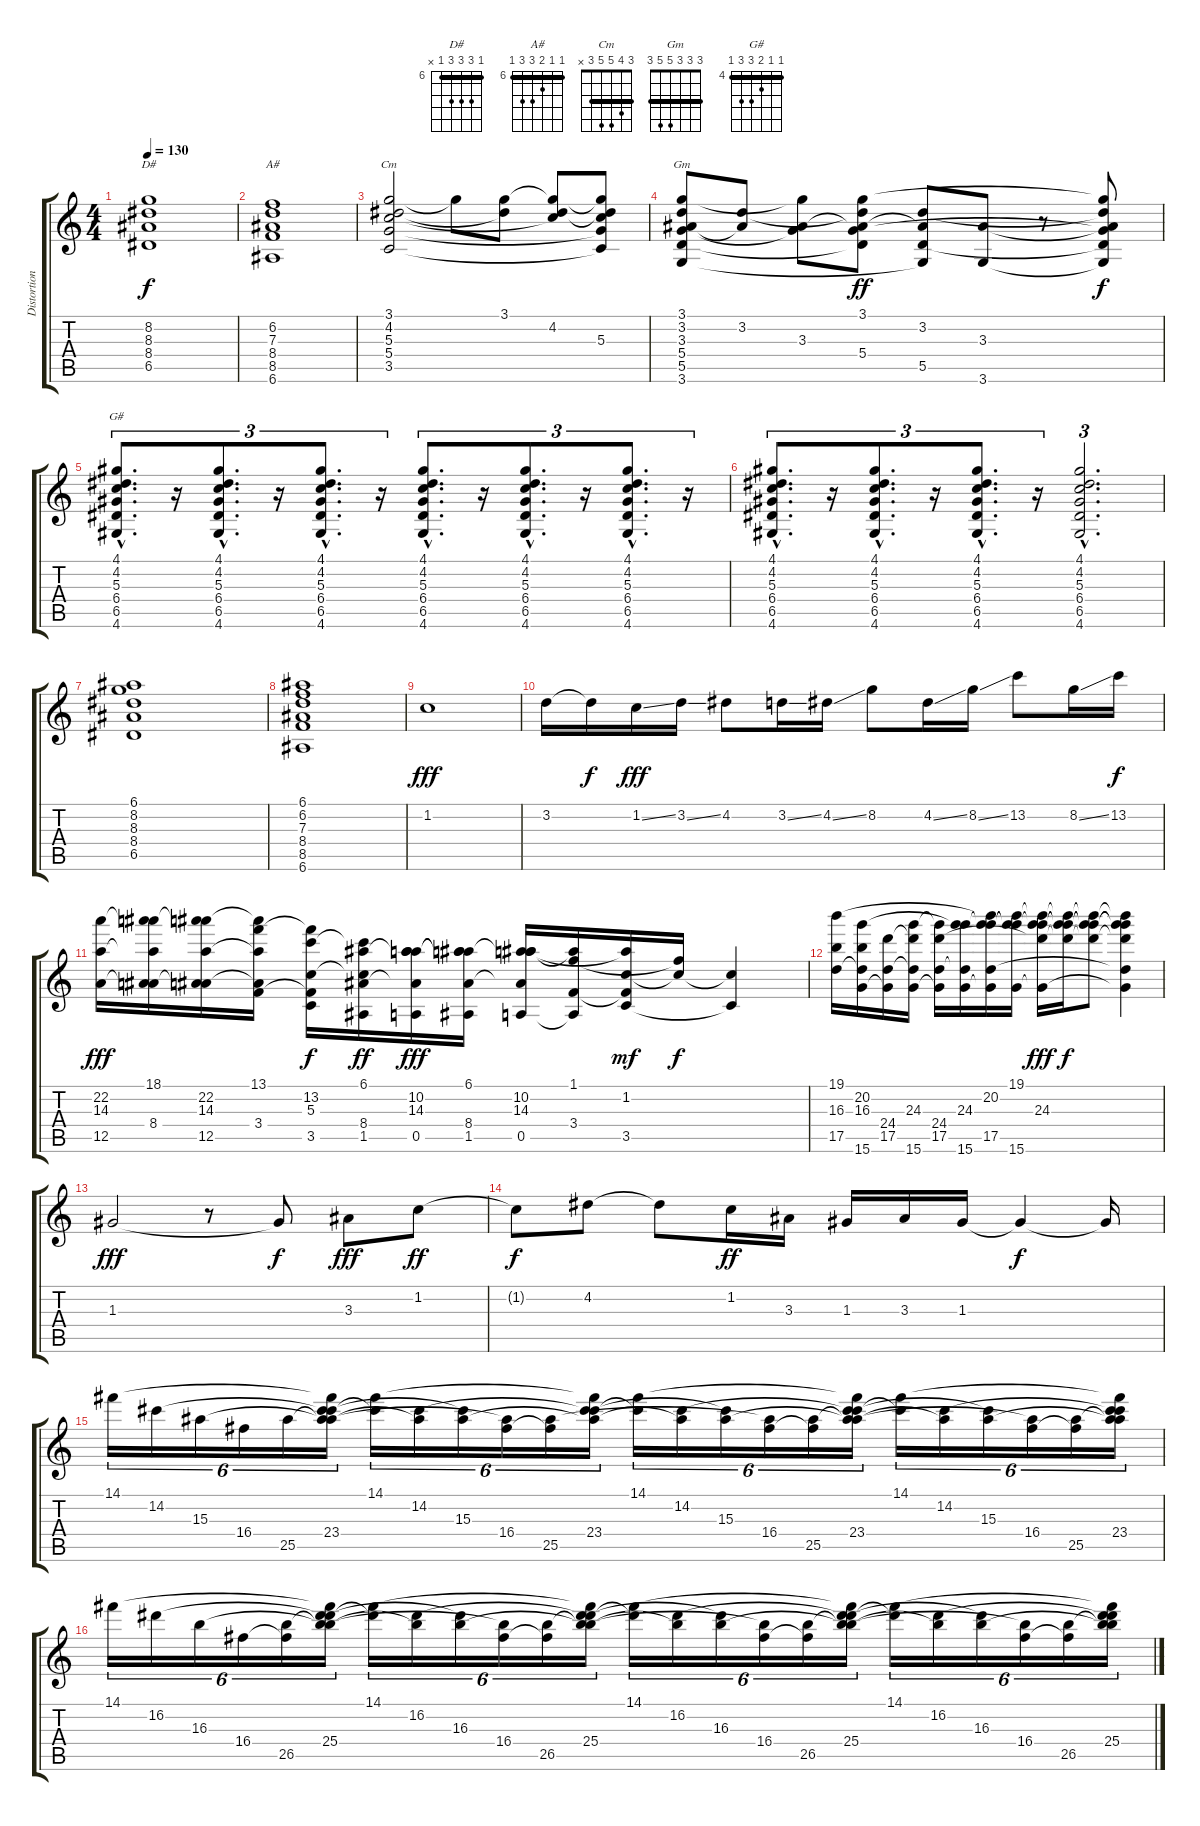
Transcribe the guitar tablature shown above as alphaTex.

\track ("Distortion Guitar" "Distortion") {instrument distortionguitar}
\staff {score tabs}
\tuning (E4 B3 G3 D3 A2 E2) {hide}
\chord ("D#" 6 8 8 8 6 x) {firstfret 6 barre 6}
\chord ("A#" 6 6 7 8 8 6) {firstfret 6 barre 6}
\chord ("Cm" 3 4 5 5 3 x) {barre 3}
\chord ("Gm" 3 3 3 5 5 3) {barre 3}
\chord ("G#" 4 4 5 6 6 4) {firstfret 4 barre 4}
\ts (4 4)
\tempo 130
\clef g2
\ks c
(8.2 8.3 8.4 6.5).1{ch "D#" dy f volume 11} |
(6.2 7.3 8.4 8.5 6.6).1{ch "A#"} |
(3.1 4.2 5.3 5.4 3.5).2{ch "Cm" volume 11} 3.1{t}.8 (3.1 4.2{t}).8 (3.1{t} 4.2 5.3{t}).8 (3.1{t} 4.2{t} 5.3 5.4{t} 3.5{t}).8 |
(3.1 3.2 3.3 5.4 5.5 3.6).8{ch "Gm"} (3.2 3.3{t}).8 (3.1{t} 3.3 5.4{t}).8 (3.1 3.2{t} 3.3{t} 5.4 5.5{t}).8{dy ff} (3.2 3.3{t} 5.5 3.6{t}).8 (3.3 3.6).8 r.8 (3.1{t} 3.2{t} 3.3{t} 5.4{t} 5.5{t} 3.6{t}).8{dy f} |
(4.1{hac} 4.2{hac} 5.3{hac} 6.4{hac} 6.5{hac} 4.6{hac}).8{d tu (3 2) ch "G#" volume 11} r.16{tu (3 2)} (4.1{hac} 4.2{hac} 5.3{hac} 6.4{hac} 6.5{hac} 4.6{hac}).8{d tu (3 2)} r.16{tu (3 2)} (4.1{hac} 4.2{hac} 5.3{hac} 6.4{hac} 6.5{hac} 4.6{hac}).8{d tu (3 2)} r.16{tu (3 2)} (4.1{hac} 4.2{hac} 5.3{hac} 6.4{hac} 6.5{hac} 4.6{hac}).8{d tu (3 2)} r.16{tu (3 2)} (4.1{hac} 4.2{hac} 5.3{hac} 6.4{hac} 6.5{hac} 4.6{hac}).8{d tu (3 2)} r.16{tu (3 2)} (4.1{hac} 4.2{hac} 5.3{hac} 6.4{hac} 6.5{hac} 4.6{hac}).8{d tu (3 2)} r.16{tu (3 2)} |
(4.1{hac} 4.2{hac} 5.3{hac} 6.4{hac} 6.5{hac} 4.6{hac}).8{d tu (3 2) volume 11} r.16{tu (3 2)} (4.1{hac} 4.2{hac} 5.3{hac} 6.4{hac} 6.5{hac} 4.6{hac}).8{d tu (3 2)} r.16{tu (3 2)} (4.1{hac} 4.2{hac} 5.3{hac} 6.4{hac} 6.5{hac} 4.6{hac}).8{d tu (3 2)} r.16{tu (3 2)} (4.1{hac} 4.2{hac} 5.3{hac} 6.4{hac} 6.5{hac} 4.6{hac}).2{d tu (3 2)} |
(6.1 8.2 8.3 8.4 6.5).1{volume 11} |
(6.1 6.2 7.3 8.4 8.5 6.6).1{volume 7} |
1.2.1{dy fff volume 16} |
3.2.16 3.2{t}.16{dy f} 1.2{ss}.16{dy fff} 3.2{ss}.16 4.2.8 3.2{ss}.16 4.2{ss}.16 8.2.8 4.2{ss}.16 8.2{ss}.16 13.2.8 8.2{ss}.16 13.2.16{dy f} |
(22.2 14.3 12.5).16{dy fff} (18.1 22.2{t} 14.3{t} 8.4 12.5{t}).16 (18.1{t} 22.2 14.3 8.4{t} 12.5).16 (13.1 22.2{t} 14.3{t} 3.4 12.5{t}).16 (13.1{t} 13.2 5.3 3.4{t} 3.5).16{dy f} (6.1 13.2{t} 5.3{t} 8.4 1.5).16{dy ff} (6.1{t} 10.2 14.3 8.4{t} 0.5).16{dy fff} (6.1 10.2{t} 14.3{t} 8.4 1.5).16 (6.1{t} 10.2 14.3 8.4{t} 0.5).16 (1.1 10.2{t} 3.4 0.5{t}).16 (1.2 14.3{t} 3.4{t} 3.5).16{dy mf} (1.1{t} 1.2{t}).16{dy f} (1.2{t} 3.5{t}).4 |
(19.1 16.3 17.5).16 (20.2 16.3 17.5{t} 15.6).16 (24.4 17.5 15.6{t}).16 (24.3 24.4{t} 17.5{t} 15.6).16 (24.3{t} 24.4 17.5 15.6{t}).16 (20.2{t} 24.3 17.5{t} 15.6).16 (19.1{t} 20.2 24.3{t} 17.5 15.6{t}).16 (19.1 20.2{t} 24.3{t} 15.6).16 (19.1{t} 20.2{t} 24.3 24.4{t} 15.6{t}).16{dy fff} (19.1{t} 20.2{t} 24.3{t} 24.4{t}).16{dy f} (19.1{t} 20.2{t} 24.3{t} 24.4{t}).8 (19.1{t} 20.2{t} 24.3{t} 24.4{t} 17.5{t} 15.6{t}).4 |
1.3.2{dy fff} r.8 1.3{t}.8{dy f} 3.3.8{dy fff} 1.2.8{dy ff} |
1.2{t}.8{dy f} 4.2.8 4.2{t}.8 1.2.16{dy ff} 3.3.16 1.3.16 3.3.16 1.3.16 1.3{t}.4{dy f} 1.3{t}.16 |
14.1.16{tu (6 4)} 14.2.16{tu (6 4)} 15.3.16{tu (6 4)} 16.4.16{tu (6 4)} 25.5.16{tu (6 4)} (14.1{t} 14.2{t} 15.3{t} 23.4 25.5{t}).16{tu (6 4)} (14.1 14.2{t}).16{tu (6 4)} (14.2 15.3{t}).16{tu (6 4)} (15.3 23.4{t}).16{tu (6 4)} (16.4 25.5{t}).16{tu (6 4)} (16.4{t} 25.5).16{tu (6 4)} (14.1{t} 14.2{t} 15.3{t} 23.4).16{tu (6 4)} (14.1 14.2{t}).16{tu (6 4)} (14.2 15.3{t}).16{tu (6 4)} (15.3 23.4{t}).16{tu (6 4)} (16.4 25.5{t}).16{tu (6 4)} (16.4{t} 25.5).16{tu (6 4)} (14.1{t} 14.2{t} 15.3{t} 23.4 25.5{t}).16{tu (6 4)} (14.1 14.2{t}).16{tu (6 4)} (14.2 15.3{t}).16{tu (6 4)} (15.3 23.4{t}).16{tu (6 4)} (16.4 25.5{t}).16{tu (6 4)} (16.4{t} 25.5).16{tu (6 4)} (14.1{t} 14.2{t} 15.3{t} 23.4 25.5{t}).16{tu (6 4)} |
14.1.16{tu (6 4)} 16.2.16{tu (6 4)} 16.3.16{tu (6 4)} 16.4.16{tu (6 4)} (16.4{t} 26.5).16{tu (6 4)} (14.1{t} 16.2{t} 16.3{t} 25.4 26.5{t}).16{tu (6 4)} (14.1 16.2{t}).16{tu (6 4)} (16.2 16.3{t}).16{tu (6 4)} (16.3 25.4{t}).16{tu (6 4)} (16.4 26.5{t}).16{tu (6 4)} (16.4{t} 26.5).16{tu (6 4)} (14.1{t} 16.2{t} 16.3{t} 25.4 26.5{t}).16{tu (6 4)} (14.1 16.2{t}).16{tu (6 4)} (16.2 16.3{t}).16{tu (6 4)} (16.3 25.4{t}).16{tu (6 4)} (16.4 26.5{t}).16{tu (6 4)} (16.4{t} 26.5).16{tu (6 4)} (14.1{t} 16.2{t} 16.3{t} 25.4 26.5{t}).16{tu (6 4)} (14.1 16.2{t}).16{tu (6 4)} (16.2 16.3{t}).16{tu (6 4)} (16.3 25.4{t}).16{tu (6 4)} (16.4 26.5{t}).16{tu (6 4)} (16.4{t} 26.5).16{tu (6 4)} (14.1{t} 16.2{t} 16.3{t} 25.4 26.5{t}).16{tu (6 4)}
